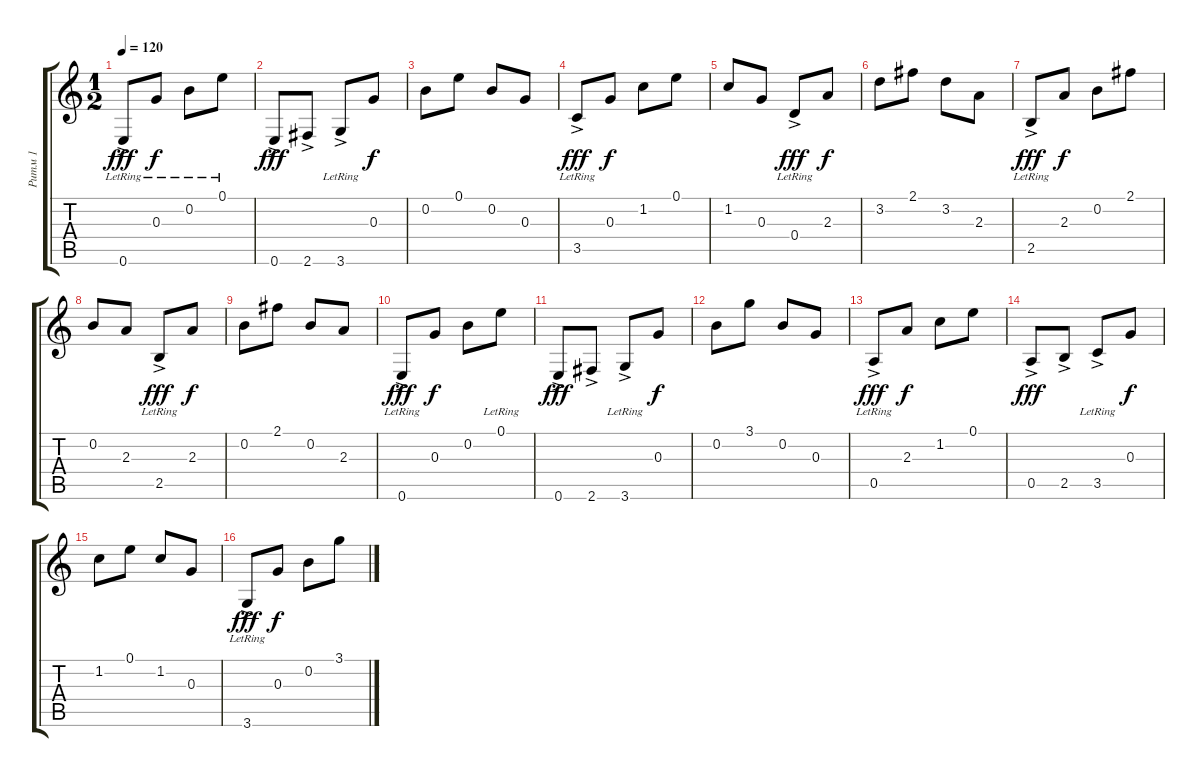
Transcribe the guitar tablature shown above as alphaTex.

\track ("Ритм 1" "Ритм 1") {instrument acousticguitarsteel}
\staff {score tabs}
\tuning (E4 B3 G3 D3 A2 E2) {hide}
\ts (1 2)
\tempo 120
\clef g2
\ks c
0.6{ac lr}.8{dy fff instrument acousticguitarsteel} 0.3{lr}.8{dy f} 0.2{lr}.8 0.1{lr}.8 |
0.6{ac}.8{dy fff} 2.6{ac}.8 3.6{ac lr}.8 0.3.8{dy f} |
0.2.8 0.1.8 0.2.8 0.3.8 |
3.5{ac lr}.8{dy fff} 0.3.8{dy f} 1.2.8 0.1.8 |
1.2.8 0.3.8 0.4{ac lr}.8{dy fff} 2.3.8{dy f} |
3.2.8 2.1.8 3.2.8 2.3.8 |
2.5{ac lr}.8{dy fff} 2.3.8{dy f} 0.2.8 2.1.8 |
0.2.8 2.3.8 2.5{ac lr}.8{dy fff} 2.3.8{dy f} |
0.2.8 2.1.8 0.2.8 2.3.8 |
0.6{ac lr}.8{dy fff} 0.3.8{dy f} 0.2.8 0.1{lr}.8 |
0.6{ac}.8{dy fff} 2.6{ac}.8 3.6{ac lr}.8 0.3.8{dy f} |
0.2.8 3.1.8 0.2.8 0.3.8 |
0.5{ac lr}.8{dy fff} 2.3.8{dy f} 1.2.8 0.1.8 |
0.5{ac}.8{dy fff} 2.5{ac}.8 3.5{ac lr}.8 0.3.8{dy f} |
1.2.8 0.1.8 1.2.8 0.3.8 |
3.6{ac lr}.8{dy fff} 0.3.8{dy f} 0.2.8 3.1.8
